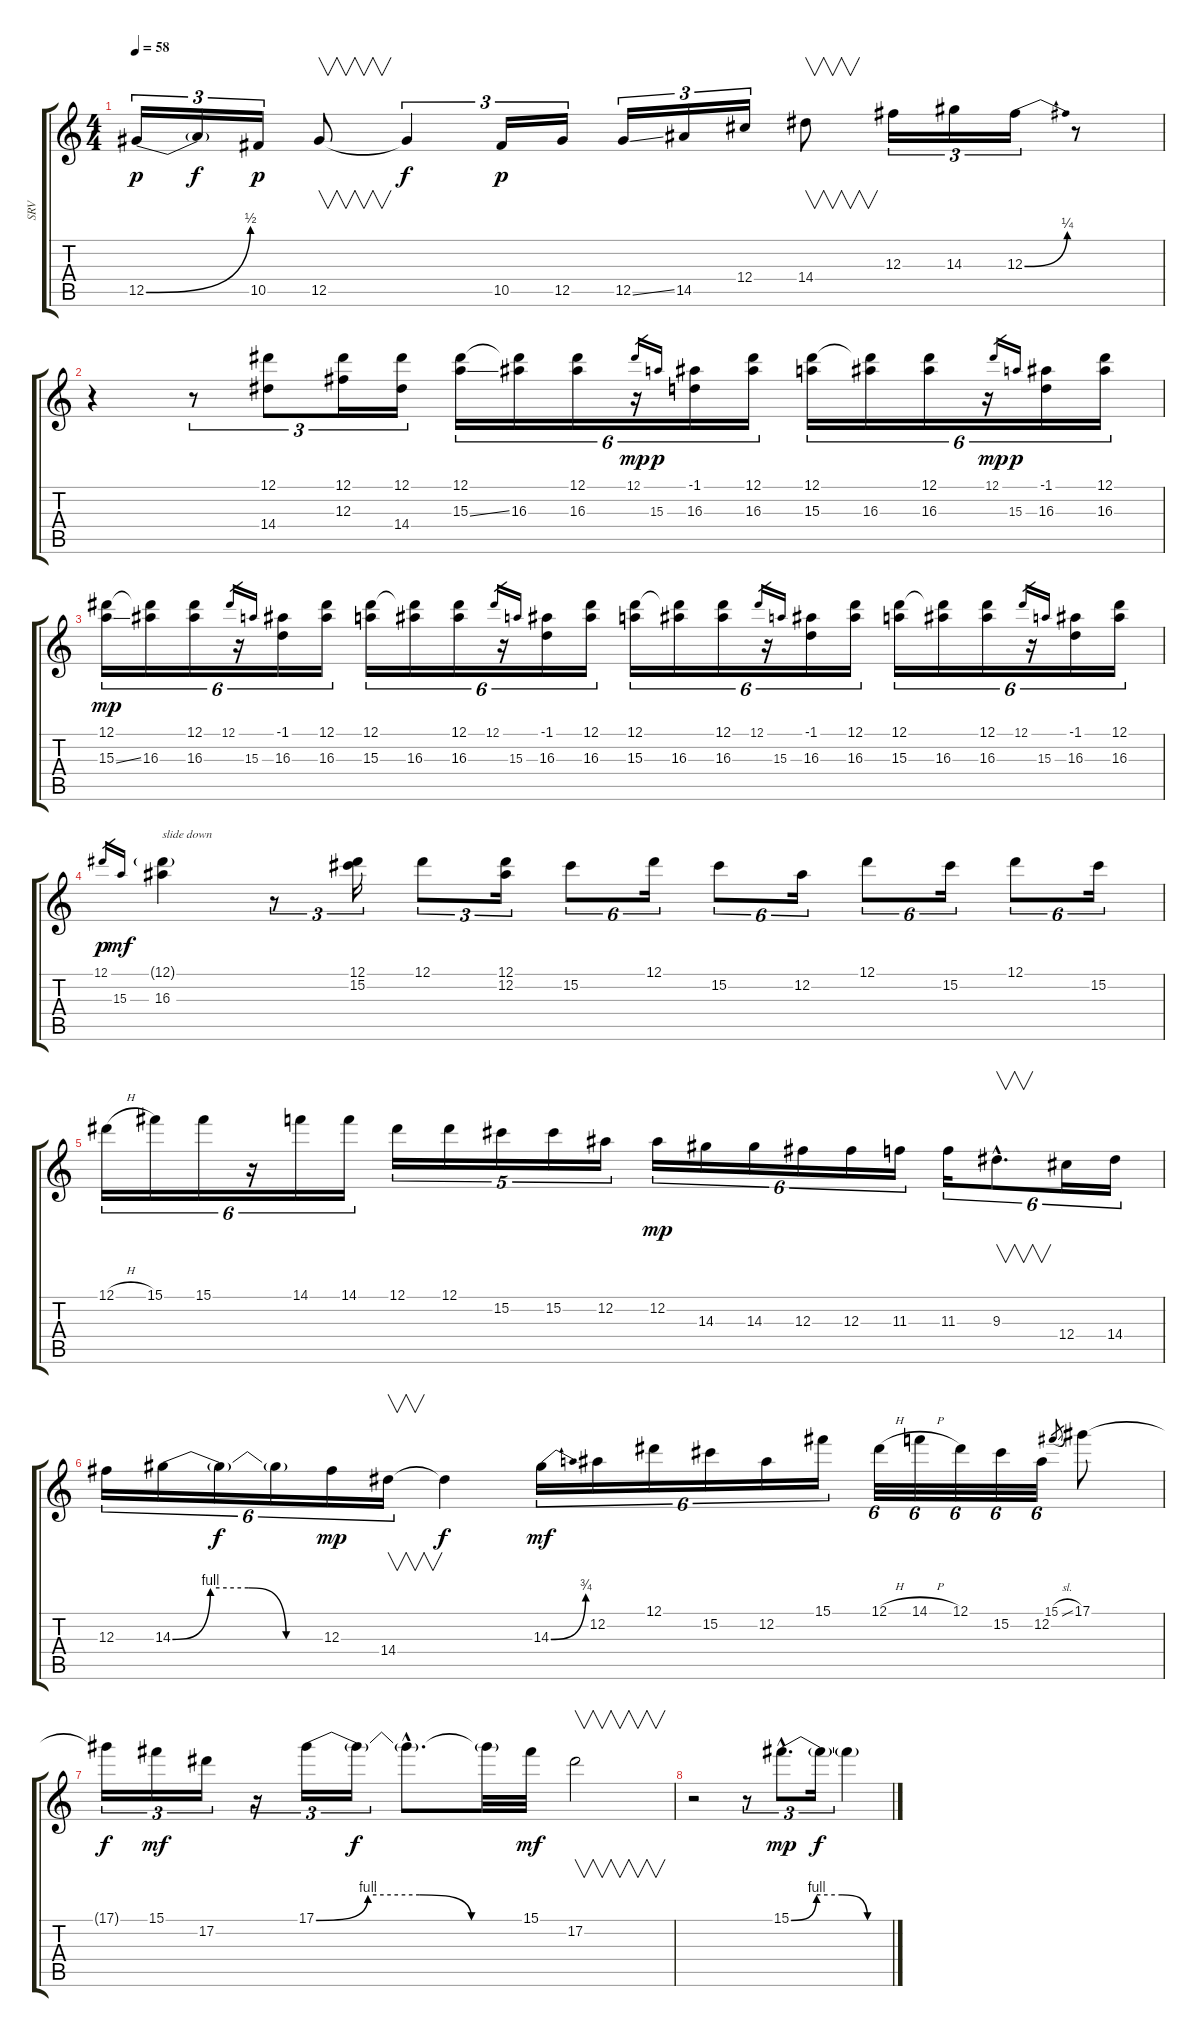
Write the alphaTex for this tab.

\track ("SRV" "SRV") {instrument electricbassfinger}
\staff {score tabs}
\tuning (Eb4 Bb3 Gb3 Db3 Ab2 Eb2) {hide}
\ts (4 4)
\tempo 58
\clef g2
\ks c
12.5{be (bend 0 0 60 2)}.16{tu (3 2) dy p} 12.5{t}.16{tu (3 2) dy f} 10.5.16{tu (3 2) dy p} 12.5.8{v} 12.5{t}.4{tu (3 2) dy f} 10.5.16{tu (3 2) dy p} 12.5.16{tu (3 2)} 12.5{ss}.16{tu (3 2)} 14.5.16{tu (3 2)} 12.4.16{tu (3 2)} 14.4.8{v} 12.3.16{tu (3 2)} 14.3.16{tu (3 2)} 12.3{be (bend 0 0 60 1)}.16{tu (3 2)} r.8 |
r.4 r.8{tu (3 2)} (12.1 14.4).8{tu (3 2)} (12.1 12.3).16{tu (3 2)} (12.1 14.4).16{tu (3 2)} (12.1 15.3{ss}).16{tu (6 4)} (12.1{t} 16.3).16{tu (6 4)} (12.1 16.3).16{tu (6 4)} r.16{tu (6 4)} 12.1.16{gr dy mp} 15.3.16{gr dy p} (-1.1 16.3).16{tu (6 4)} (12.1 16.3).16{tu (6 4)} (12.1 15.3).16{tu (6 4)} (12.1{t} 16.3).16{tu (6 4)} (12.1 16.3).16{tu (6 4)} r.16{tu (6 4)} 12.1.16{gr dy mp} 15.3.16{gr dy p} (-1.1 16.3).16{tu (6 4)} (12.1 16.3).16{tu (6 4)} |
(12.1 15.3{ss}).16{tu (6 4) dy mp} (12.1{t} 16.3).16{tu (6 4)} (12.1 16.3).16{tu (6 4)} r.16{tu (6 4)} 12.1.16{gr} 15.3.16{gr} (-1.1 16.3).16{tu (6 4)} (12.1 16.3).16{tu (6 4)} (12.1 15.3).16{tu (6 4)} (12.1{t} 16.3).16{tu (6 4)} (12.1 16.3).16{tu (6 4)} r.16{tu (6 4)} 12.1.16{gr} 15.3.16{gr} (-1.1 16.3).16{tu (6 4)} (12.1 16.3).16{tu (6 4)} (12.1 15.3).16{tu (6 4)} (12.1{t} 16.3).16{tu (6 4)} (12.1 16.3).16{tu (6 4)} r.16{tu (6 4)} 12.1.16{gr} 15.3.16{gr} (-1.1 16.3).16{tu (6 4)} (12.1 16.3).16{tu (6 4)} (12.1 15.3).16{tu (6 4)} (12.1{t} 16.3).16{tu (6 4)} (12.1 16.3).16{tu (6 4)} r.16{tu (6 4)} 12.1.16{gr} 15.3.16{gr} (-1.1 16.3).16{tu (6 4)} (12.1 16.3).16{tu (6 4)} |
12.1.16{gr dy p} 15.3.16{gr dy mf} (12.1{g} 16.3).4{txt "slide down"} r.8{tu (3 2)} (12.1 15.2).16{tu (3 2)} 12.1.8{tu (3 2)} (12.1 12.2).16{tu (3 2)} 15.2.8{tu (6 4)} 12.1.16{tu (6 4)} 15.2.8{tu (6 4)} 12.2.16{tu (6 4)} 12.1.8{tu (6 4)} 15.2.16{tu (6 4)} 12.1.8{tu (6 4)} 15.2.16{tu (6 4)} |
12.1{h}.16{tu (6 4)} 15.1.16{tu (6 4)} 15.1.16{tu (6 4)} r.16{tu (6 4)} 14.1.16{tu (6 4)} 14.1.16{tu (6 4)} 12.1.16{tu (5 4)} 12.1.16{tu (5 4)} 15.2.16{tu (5 4)} 15.2.16{tu (5 4)} 12.2.16{tu (5 4)} 12.2.16{tu (6 4) dy mp} 14.3.16{tu (6 4)} 14.3.16{tu (6 4)} 12.3.16{tu (6 4)} 12.3.16{tu (6 4)} 11.3.16{tu (6 4)} 11.3.16{tu (6 4)} 9.3{hac}.8{v d tu (6 4)} 12.4.16{tu (6 4)} 14.4.16{tu (6 4)} |
12.3.16{tu (6 4)} 14.3{be (custom 0 0 15 4 30 4 45 0 60 0)}.16{tu (6 4)} 14.3{t}.16{tu (6 4) dy f} 14.3{t}.16{tu (6 4)} 12.3.16{tu (6 4) dy mp} 14.4.16{v tu (6 4)} 14.4{t}.4{dy f} 14.3{be (bend 0 0 60 3)}.16{tu (6 4) dy mf} 12.2.16{tu (6 4)} 12.1.16{tu (6 4)} 15.2.16{tu (6 4)} 12.2.16{tu (6 4)} 15.1.16{tu (6 4)} 12.1{h}.32{tu (6 4)} 14.1{h}.32{tu (6 4)} 12.1.32{tu (6 4)} 15.2.32{tu (6 4)} 12.2.32{tu (6 4)} 15.1{sl}.8{gr} 17.1.8 |
17.1{t}.16{tu (3 2) dy f} 15.1.16{tu (3 2) dy mf} 17.2.16{tu (3 2)} r.16{tu (3 2)} 17.1{be (custom 0 0 15 4 30 4 45 0 60 0)}.16{tu (3 2)} 17.1{t}.16{tu (3 2) dy f} 17.1{hac t}.8{d} 17.1{t}.32 15.1.32{dy mf} 17.2.2{v} |
r.2 r.8{tu (3 2)} 15.1{be (custom 0 0 15 4 30 4 45 0 60 0) hac}.8{d tu (3 2) dy mp} 15.1{t}.16{tu (3 2) dy f} 15.1{t}.4
